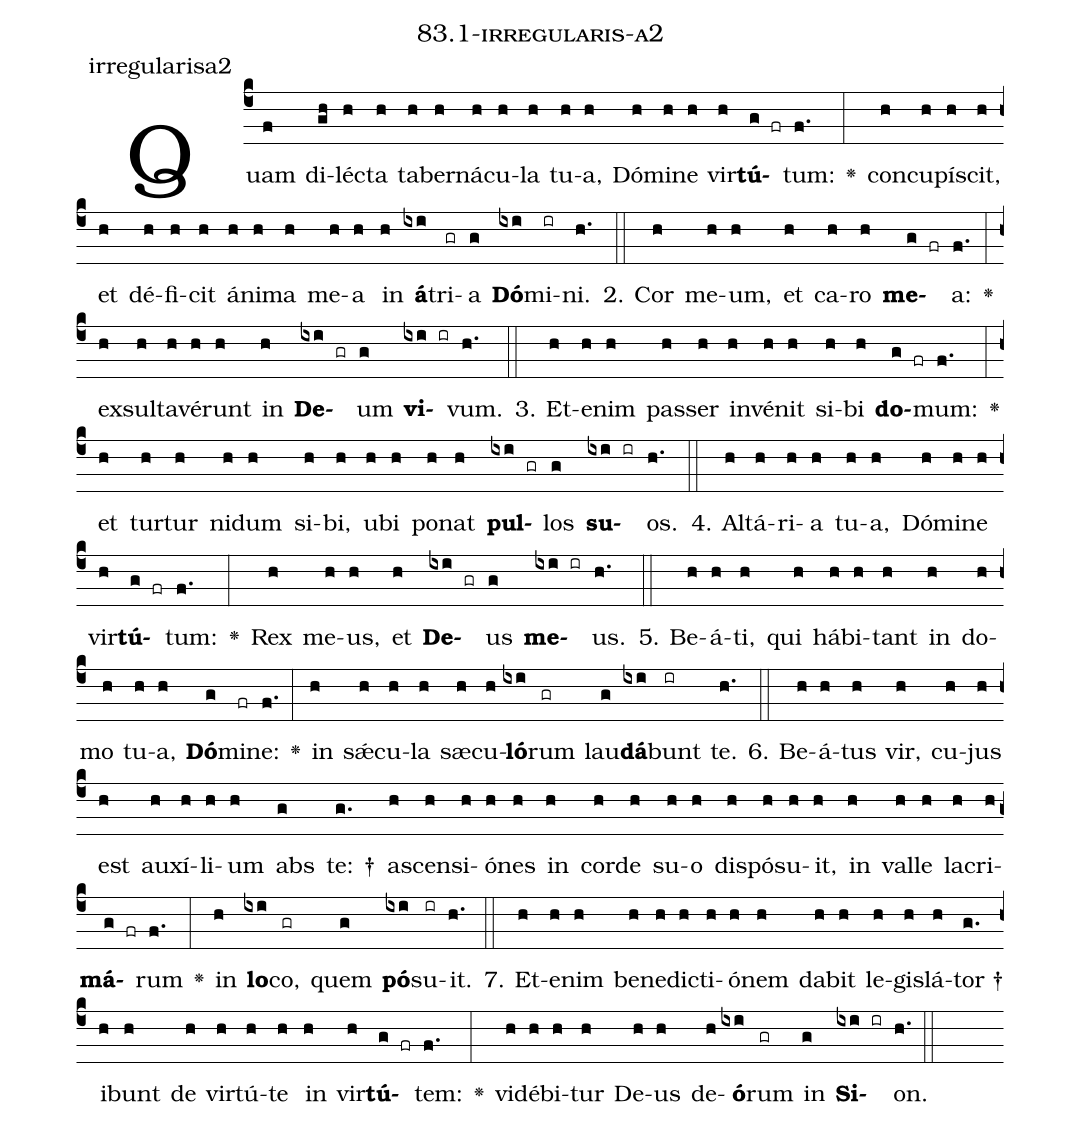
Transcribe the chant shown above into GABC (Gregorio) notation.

name: 83.1-irregularis-a2;
annotation: irregularisa2;
%%
(c4)Quam(f) di(gh)léc(h)ta(h) ta(h)ber(h)ná(h)cu(h)la(h) tu(h)a,(h) Dó(h)mi(h)ne(h) vir(h)<b>tú</b>(g fr)tum:(f.) <v>\greheightstar</v>(:) con(h)cu(h)pí(h)scit,(h) et(h) dé(h)fi(h)cit(h) á(h)ni(h)ma(h) me(h)a(h) in(h) <b>á</b>(ixi)tri(gr)a(g) <b>Dó</b>(ixi)mi(ir)ni.(h.) (::)
2. Cor(h) me(h)um,(h) et(h) ca(h)ro(h) <b>me</b>(g fr)a:(f.) <v>\greheightstar</v>(:) ex(h)sul(h)ta(h)vé(h)runt(h) in(h) <b>De</b>(ixi gr)um(g) <b>vi</b>(ixi ir)vum.(h.) (::)
3. Et(h)e(h)nim(h) pas(h)ser(h) in(h)vé(h)nit(h) si(h)bi(h) <b>do</b>(g fr)mum:(f.) <v>\greheightstar</v>(:) et(h) tur(h)tur(h) ni(h)dum(h) si(h)bi,(h) u(h)bi(h) po(h)nat(h) <b>pul</b>(ixi gr)los(g) <b>su</b>(ixi ir)os.(h.) (::)
4. Al(h)tá(h)ri(h)a(h) tu(h)a,(h) Dó(h)mi(h)ne(h) vir(h)<b>tú</b>(g fr)tum:(f.) <v>\greheightstar</v>(:) Rex(h) me(h)us,(h) et(h) <b>De</b>(ixi gr)us(g) <b>me</b>(ixi ir)us.(h.) (::)
5. Be(h)á(h)ti,(h) qui(h) há(h)bi(h)tant(h) in(h) do(h)mo(h) tu(h)a,(h) <b>Dó</b>(g)mi(fr)ne:(f.) <v>\greheightstar</v>(:) in(h) sǽ(h)cu(h)la(h) sæ(h)cu(h)<b>ló</b>(ixi)rum(gr) lau(g)<b>dá</b>(ixi)bunt(ir) te.(h.) (::)
6. Be(h)á(h)tus(h) vir,(h) cu(h)jus(h) est(h) au(h)xí(h)li(h)um(h) abs(g) te: †(g.) a(h)scen(h)si(h)ó(h)nes(h) in(h) cor(h)de(h) su(h)o(h) dis(h)pó(h)su(h)it,(h) in(h) val(h)le(h) la(h)cri(h)<b>má</b>(g fr)rum(f.) <v>\greheightstar</v>(:) in(h) <b>lo</b>(ixi)co,(gr) quem(g) <b>pó</b>(ixi)su(ir)it.(h.) (::)
7. Et(h)e(h)nim(h) be(h)ne(h)dic(h)ti(h)ó(h)nem(h) da(h)bit(h) le(h)gis(h)lá(h)tor †(g.) i(h)bunt(h) de(h) vir(h)tú(h)te(h) in(h) vir(h)<b>tú</b>(g fr)tem:(f.) <v>\greheightstar</v>(:) vi(h)dé(h)bi(h)tur(h) De(h)us(h) de(h)<b>ó</b>(ixi)rum(gr) in(g) <b>Si</b>(ixi ir)on.(h.) (::)
